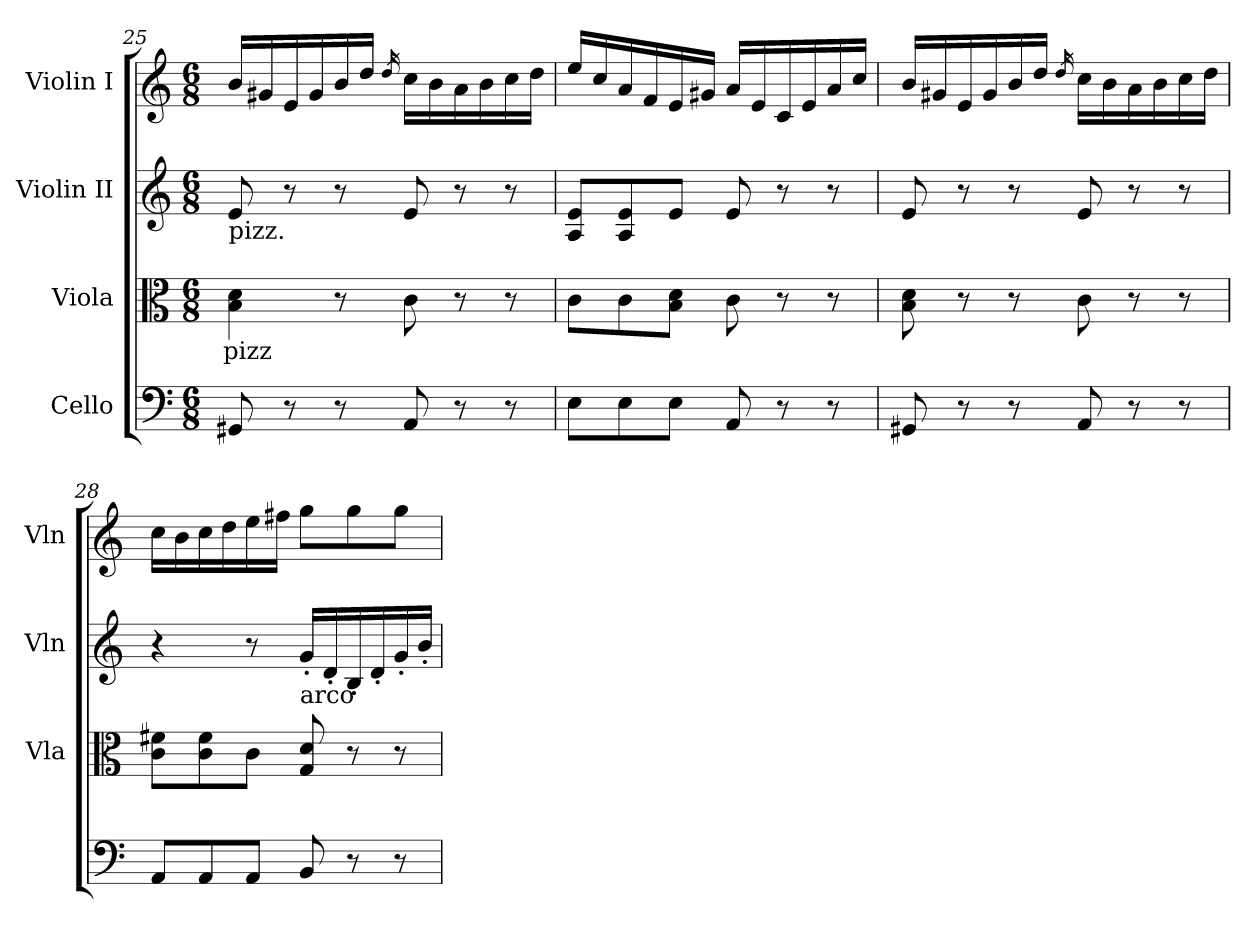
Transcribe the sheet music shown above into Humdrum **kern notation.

**kern	**kern	**text	**kern	**kern
*part4	*part3	*part3	*part2	*part1
*staff4	*staff3	*staff3	*staff2	*staff1
*I"Cello	*I"Viola	*	*I"Violin II	*I"Violin I
*	*I'Vla	*	*I'Vln	*I'Vln
*clefF4	*clefC3	*	*clefG2	*clefG2
*k[]	*k[]	*	*k[]	*k[]
*M6/8	*M6/8	*	*M6/8	*M6/8
=25	=25	=25	=25	=25
!	!	!	!LO:TX:b:t=pizz.	!
!	!	!LO:LY:b	!	!
8GG#X/	4B\ 4d\	pizz	8e/	16b/LL
.	.	.	.	16g#X/
8r	.	.	8r	16e/
.	.	.	.	16g#/
8r	8r	.	8r	16b/
.	.	.	.	16dd/JJ
.	.	.	.	16qdd/
8AA/	8c\	.	8e/	16cc\LL
.	.	.	.	16b\
8r	8r	.	8r	16a\
.	.	.	.	16b\
8r	8r	.	8r	16cc\
.	.	.	.	16dd\JJ
=26	=26	=26	=26	=26
8E\L	8c\L	.	8A/ 8e/L	16ee/LL
.	.	.	.	16cc/
8E\	8c\	.	8A/ 8e/	16a/
.	.	.	.	16f/
8E\J	8B\ 8d\J	.	8e/J	16e/
.	.	.	.	16g#X/JJ
8AA/	8c\	.	8e/	16a/LL
.	.	.	.	16e/
8r	8r	.	8r	16c/
.	.	.	.	16e/
8r	8r	.	8r	16a/
.	.	.	.	16cc/JJ
=27	=27	=27	=27	=27
8GG#X/	8B\ 8d\	.	8e/	16b/LL
.	.	.	.	16g#X/
8r	8r	.	8r	16e/
.	.	.	.	16g#/
8r	8r	.	8r	16b/
.	.	.	.	16dd/JJ
.	.	.	.	16qdd/
8AA/	8c\	.	8e/	16cc\LL
.	.	.	.	16b\
8r	8r	.	8r	16a\
.	.	.	.	16b\
8r	8r	.	8r	16cc\
.	.	.	.	16dd\JJ
=28	=28	=28	=28	=28
8AA/L	8c\ 8f#X\L	.	4r	16cc\LL
.	.	.	.	16b\
8AA/	8c\ 8f#\	.	.	16cc\
.	.	.	.	16dd\
8AA/J	8c\J	.	8r	16ee\
.	.	.	.	16ff#X\JJ
!	!	!	!LO:TX:b:t=arco	!
8BB/	8G/ 8d/	.	16g'/LL	8gg\L
.	.	.	16d'/	.
8r	8r	.	16B'/	8gg\
.	.	.	16d'/	.
8r	8r	.	16g'/	8gg\J
.	.	.	16b'/JJ	.
=	=	=	=	=
*-	*-	*-	*-	*-
